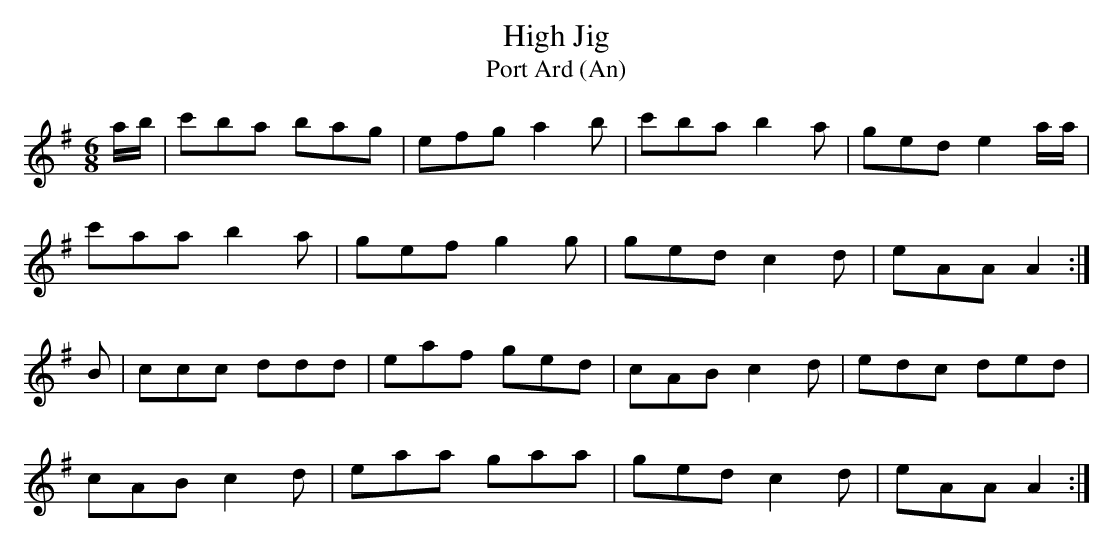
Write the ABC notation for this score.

X:1
T: High Jig
T: Port Ard (An)
L: 1/8
M: 6/8
K: Ador
a/b/|c'ba bag|efg a2b|c'ba b2a|ged e2 a/a/|
c'aa b2a|gef g2g|ged c2d|eAA A2 :|
B|ccc ddd|eaf ged|cAB c2d|edc ded|
cAB c2d|eaa gaa|ged c2d|eAA A2 :|
